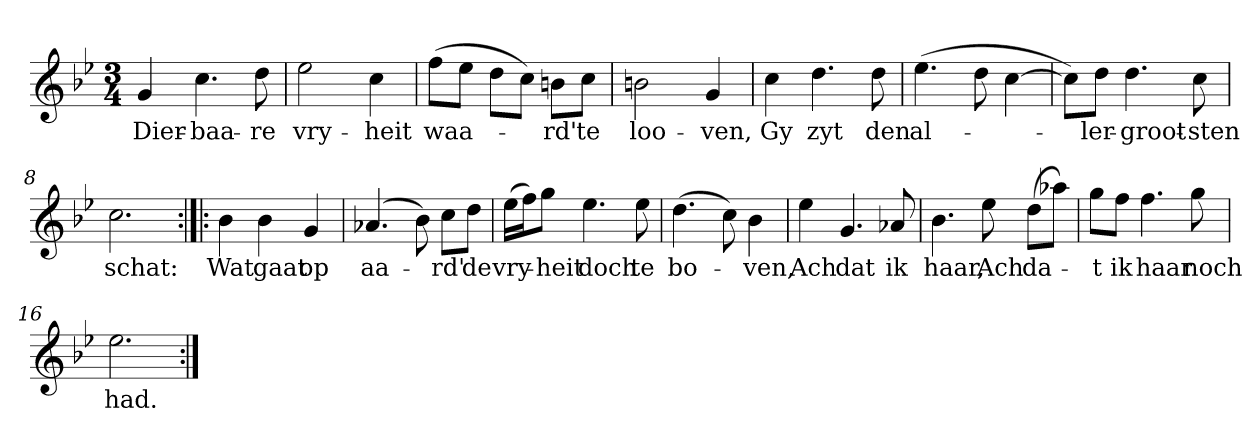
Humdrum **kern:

**kern	**text
*part1	*part1
*staff1	*staff1
*clefG2	*
*k[b-e-]	*
*C:dor	*
*M3/4	*
*MM120	*
=1	=1
4g	Dier-
4.cc	-baa-
8dd	-re
=2	=2
2ee-	vry-
4cc	-heit
=3	=3
(8ff\L	waa-
8ee-\J	.
8dd\L	.
8cc\J)	.
8bn\L	-rd'
8cc\J	te
=4	=4
2bn	loo-
4g	-ven,
=5	=5
4cc	Gy
4.dd	zyt
8dd	den
=6	=6
(4.ee-	al-
8dd	.
[4cc	.
=7	=7
8cc\L])	.
8dd\J	-ler-
4.dd	-groot-
8cc	-sten
=8	=8
2.cc	schat:
=9:|!|:	=9:|!|:
4b-	Wat
4b-	gaat
4g	op
=10	=10
(4.a-X	aa-
8b-)	.
8cc\L	-rd'
8dd\J	de
=11	=11
(16ee-\LL	vry-
16ff\J)	.
8gg\J	-heit
4.ee-	doch
8ee-	te
=12	=12
(4.dd	bo-
8cc)	.
4b-	-ven,
=13	=13
4ee-	Ach
4.g	dat
8a-X	ik
=14	=14
4.b-	haar,
8ee-	Ach
(8dd\L	da-
8aa-X\J)	.
=15	=15
8gg\L	-t
8ff\J	ik
4.ff	haar
8gg	noch
=16	=16
2.ee-	had.
=:|!	=:|!
*-	*-
